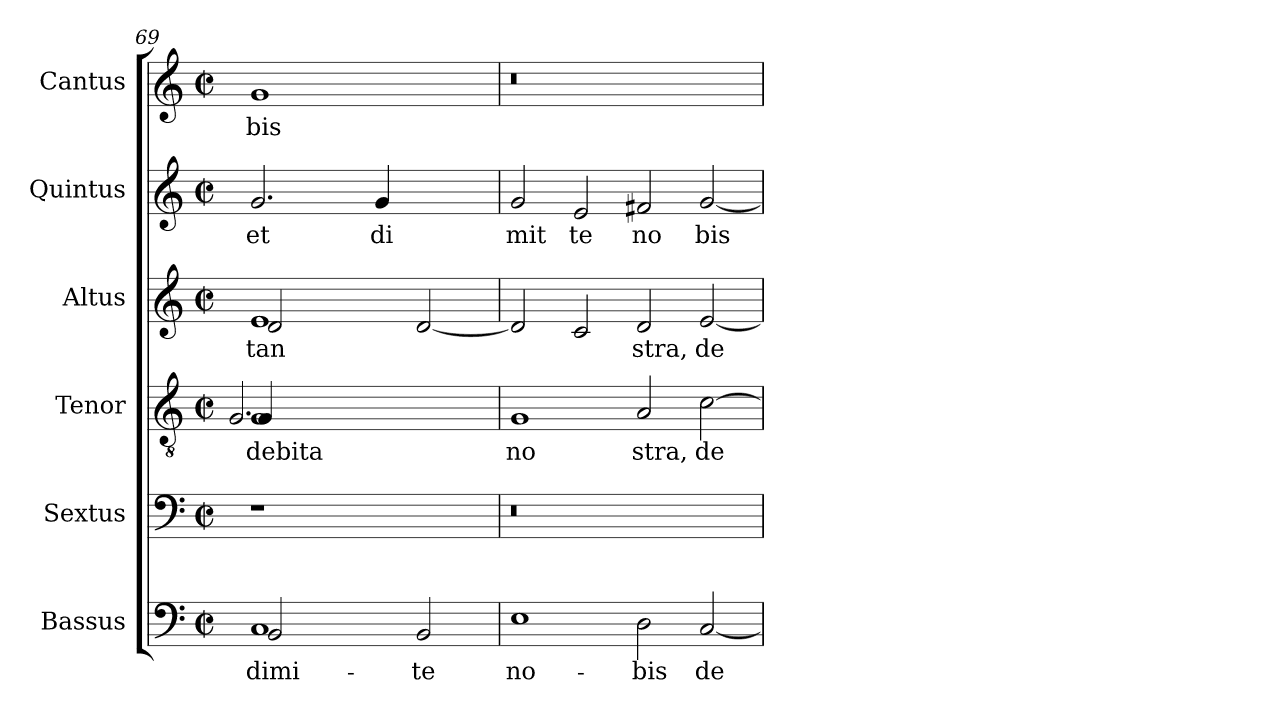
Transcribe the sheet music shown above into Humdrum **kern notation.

**kern	**text	**kern	**kern	**text	**kern	**text	**kern	**text	**kern	**text
*part6	*part6	*part5	*part4	*part4	*part3	*part3	*part2	*part2	*part1	*part1
*staff6	*staff6	*staff5	*staff4	*staff4	*staff3	*staff3	*staff2	*staff2	*staff1	*staff1
*I"Bassus	*	*I"Sextus	*I"Tenor	*	*I"Altus	*	*I"Quintus	*	*I"Cantus	*
*clefF4	*	*clefF4	*clefGv2	*	*clefG2	*	*clefG2	*	*clefG2	*
*k[]	*	*k[]	*k[]	*	*k[]	*	*k[]	*	*k[]	*
*C:	*	*C:	*C:	*	*C:	*	*C:	*	*C:	*
*M2/2	*	*M2/2	*M2/2	*	*M2/2	*	*M2/2	*	*M2/2	*
*met(c|)	*	*met(c|)	*met(c|)	*	*met(c|)	*	*met(c|)	*	*met(c|)	*
=69	=69	=69	=69	=69	=69	=69	=69	=69	=69	=69
*^	*	*	*	*	*	*	*	*	*	*
!	!	!LO:LY:b:cj	!	!	!LO:LY:b:cj	!	!LO:LY:b:cj	!	!LO:LY:b:cj	!	!LO:LY:b:cj
*	*	*	*	*^	*	*^	*	*	*	*	*
*	*	*	*	*	*^	*	*	*	*	*	*	*	*
1C	2BB/	dimi-	1r	1G	2.G/	4G/	debita	1e	2d/	-tan	2.g/	et	1g	bis
.	.	.	.	.	.	2ryy	.	.	.	.	.	.	.	.
.	1ryy	.	.	.	.	.	.	.	1ryy	.	.	.	.	.
!	!	!	!	!	!	!	!	!	!	!	!	!LO:LY:b:cj	!	!
.	.	.	.	.	2ryy	2.ryy	.	.	.	.	4g/	di	.	.
!	!	!LO:LY:b:cj	!	!	!	!	!	!	!	!LO:LY:b:cj	!	!	!	!
2BB/	.	-te	2ryy	2ryy	.	.	.	[<2d/	.	.	2ryy	.	2ryy	.
.	.	.	.	.	4ryy	.	.	.	.	.	.	.	.	.
*	*	*	*	*	*v	*v	*	*	*	*	*	*	*	*
*v	*v	*	*	*	*	*	*v	*v	*	*	*	*	*
=70	=70	=70	=70	=70	=70	=70	=70	=70	=70	=70	=70
!	!LO:LY:b:cj	!	!	!	!LO:LY:b:cj	!	!LO:LY:b:cj	!	!LO:LY:b:cj	!	!
*	*	*	*v	*v	*	*	*	*	*	*	*
1E	no-	0r	1G	no	2d/]	-	2g/	mit	0r	.
!	!	!	!	!	!	!LO:LY:b:cj	!	!LO:LY:b:cj	!	!
.	.	.	.	.	2c/	--	2e/	te	.	.
!	!LO:LY:b:cj	!	!	!LO:LY:b:cj	!	!LO:LY:b:cj	!	!LO:LY:b:cj	!	!
2D\	-bis	.	2A/	stra,	2d/	-stra,	2f#X/	no	.	.
!	!LO:LY:b:cj	!	!	!LO:LY:b:cj	!	!LO:LY:b:cj	!	!LO:LY:b:cj	!	!
[<2C/	de-	.	[<2c\	de	[<2e/	de-	[<2g/	bis	.	.
=	=	=	=	=	=	=	=	=	=	=
*-	*-	*-	*-	*-	*-	*-	*-	*-	*-	*-
